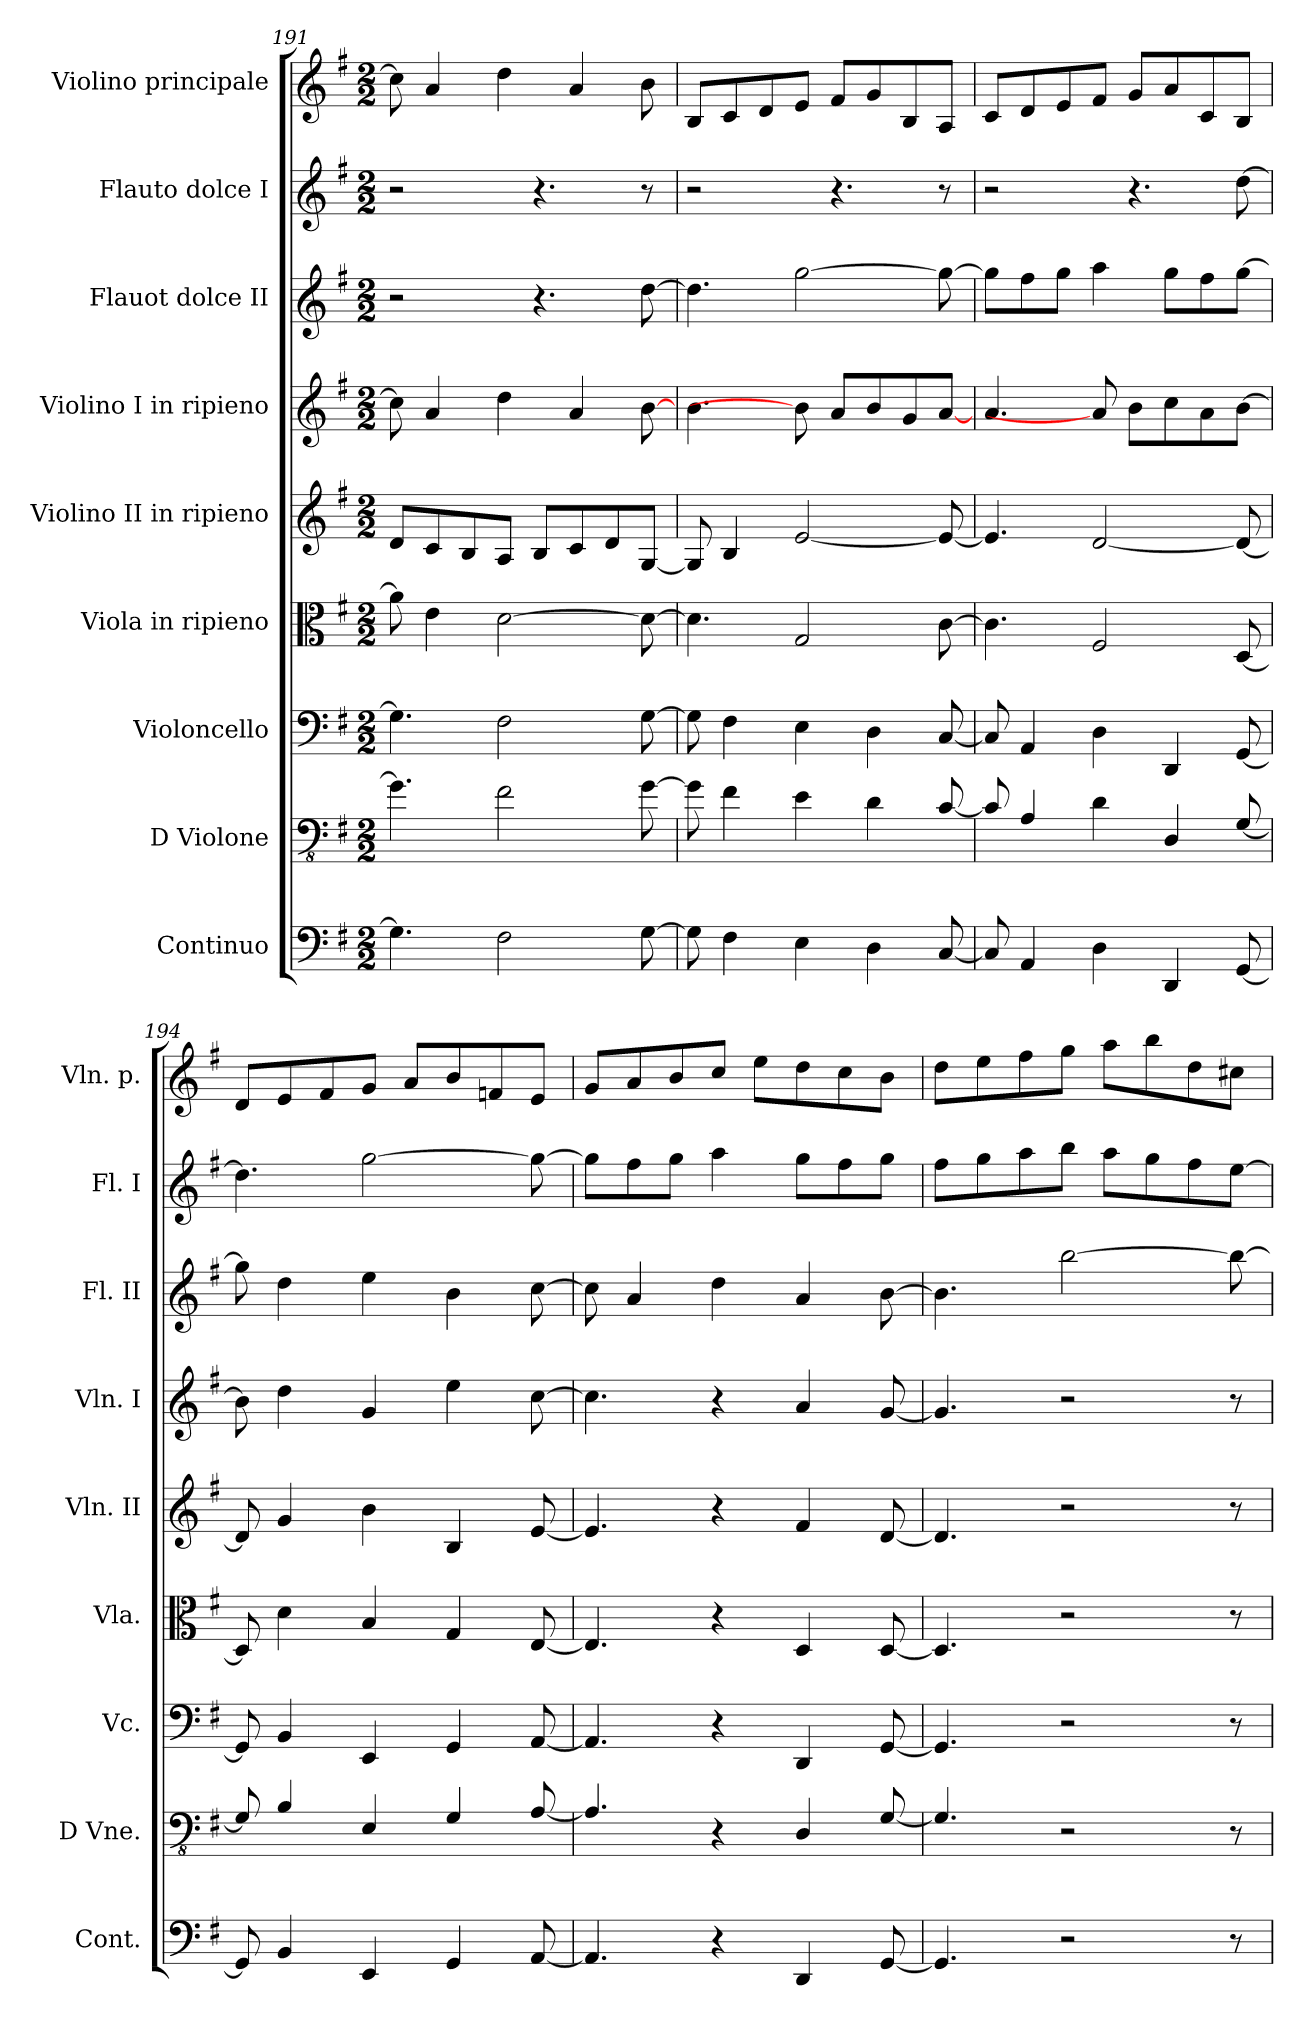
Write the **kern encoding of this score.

**kern	**kern	**kern	**kern	**kern	**kern	**kern	**kern	**kern
*part9	*part8	*part7	*part6	*part5	*part4	*part3	*part2	*part1
*staff9	*staff8	*staff7	*staff6	*staff5	*staff4	*staff3	*staff2	*staff1
*I"Continuo	*I"D Violone	*I"Violoncello	*I"Viola in ripieno	*I"Violino II in ripieno	*I"Violino I in ripieno	*I"Flauot dolce II	*I"Flauto dolce I	*I"Violino principale
*I'Cont.	*I'D Vne.	*I'Vc.	*I'Vla.	*I'Vln. II	*I'Vln. I	*I'Fl. II	*I'Fl. I	*I'Vln. p.
*clefF4	*clefFv4	*clefF4	*clefC3	*clefG2	*clefG2	*clefG2	*clefG2	*clefG2
*	*ITrd7c12	*	*	*	*	*	*	*
*k[f#]	*k[f#]	*k[f#]	*k[f#]	*k[f#]	*k[f#]	*k[f#]	*k[f#]	*k[f#]
*M2/2	*M2/2	*M2/2	*M2/2	*M2/2	*M2/2	*M2/2	*M2/2	*M2/2
=191	=191	=191	=191	=191	=191	=191	=191	=191
4.G\]	4.GG\]	4.G\]	8a\]	8d/L	8cc\]	2r	2r	8cc\]
.	.	.	4e\	8c/	4a/	.	.	4a/
.	.	.	.	8B/	.	.	.	.
2F#\	2FF#\	2F#\	[2d\	8A/J	4dd\	.	.	4dd\
.	.	.	.	8B/L	.	4.r	4.r	.
.	.	.	.	8c/	4a/	.	.	4a/
.	.	.	.	8d/	.	.	.	.
[8G\	[8GG\	[8G\	8d\_	[8G/J	[8b\	[8dd\	8r	8b\
!!LO:PB:g=z
=192	=192	=192	=192	=192	=192	=192	=192	=192
8G\]	8GG\]	8G\]	4.d\]	8G/]	4.b\	4.dd\]	2r	8B/L
4F#\	4FF#\	4F#\	.	4B/	.	.	.	8c/
.	.	.	.	.	.	.	.	8d/
4E\	4EE\	4E\	2G/	[2e/	8b\]	[2gg\	.	8e/J
.	.	.	.	.	8a/L	.	4.r	8f#/L
4D\	4DD\	4D\	.	.	8b/	.	.	8g/
.	.	.	.	.	8g/	.	.	8B/
[8C/	[8CC/	[8C/	[8c\	8e/_	[8a/J	8gg\_	8r	8A/J
=193	=193	=193	=193	=193	=193	=193	=193	=193
8C/]	8CC/]	8C/]	4.c\]	4.e/]	4.a/	8gg\L]	2r	8c/L
4AA/	4AAA/	4AA/	.	.	.	8ff#\	.	8d/
.	.	.	.	.	.	8gg\J	.	8e/
4D\	4DD\	4D\	2F#/	[2d/	8a/]	4aa\	.	8f#/J
.	.	.	.	.	8b\L	.	4.r	8g/L
4DD/	4DDD/	4DD/	.	.	8cc\	8gg\L	.	8a/
.	.	.	.	.	8a\	8ff#\	.	8c/
[8GG/	[8GGG/	[8GG/	[8D/	8d/_	[8b\J	[8gg\J	[8dd\	8B/J
=194	=194	=194	=194	=194	=194	=194	=194	=194
8GG/]	8GGG/]	8GG/]	8D/]	8d/]	8b\]	8gg\]	4.dd\]	8d/L
4BB/	4BBB/	4BB/	4d\	4g/	4dd\	4dd\	.	8e/
.	.	.	.	.	.	.	.	8f#/
4EE/	4EEE/	4EE/	4B/	4b\	4g/	4ee\	[2gg\	8g/J
.	.	.	.	.	.	.	.	8a/L
4GG/	4GGG/	4GG/	4G/	4B/	4ee\	4b\	.	8b/
.	.	.	.	.	.	.	.	8fn/
[8AA/	[8AAA/	[8AA/	[8E/	[8e/	[8cc\	[8cc\	8gg\_	8e/J
=195	=195	=195	=195	=195	=195	=195	=195	=195
4.AA/]	4.AAA/]	4.AA/]	4.E/]	4.e/]	4.cc\]	8cc\]	8gg\L]	8g/L
.	.	.	.	.	.	4a/	8ff#\	8a/
.	.	.	.	.	.	.	8gg\J	8b/
4r	4r	4r	4r	4r	4r	4dd\	4aa\	8cc/J
.	.	.	.	.	.	.	.	8ee\L
4DD/	4DDD/	4DD/	4D/	4f#/	4a/	4a/	8gg\L	8dd\
.	.	.	.	.	.	.	8ff#\	8cc\
[8GG/	[8GGG/	[8GG/	[8D/	[8d/	[8g/	[8b\	8gg\J	8b\J
!!LO:PB:g=z
=196	=196	=196	=196	=196	=196	=196	=196	=196
4.GG/]	4.GGG/]	4.GG/]	4.D/]	4.d/]	4.g/]	4.b\]	8ff#\L	8dd\L
.	.	.	.	.	.	.	8gg\	8ee\
.	.	.	.	.	.	.	8aa\	8ff#\
2r	2r	2r	2r	2r	2r	[2bb\	8bb\J	8gg\J
.	.	.	.	.	.	.	8aa\L	8aa\L
.	.	.	.	.	.	.	8gg\	8bb\
.	.	.	.	.	.	.	8ff#\	8dd\
8r	8r	8r	8r	8r	8r	8bb\_	[8ee\J	8cc#X\J
=	=	=	=	=	=	=	=	=
*-	*-	*-	*-	*-	*-	*-	*-	*-
